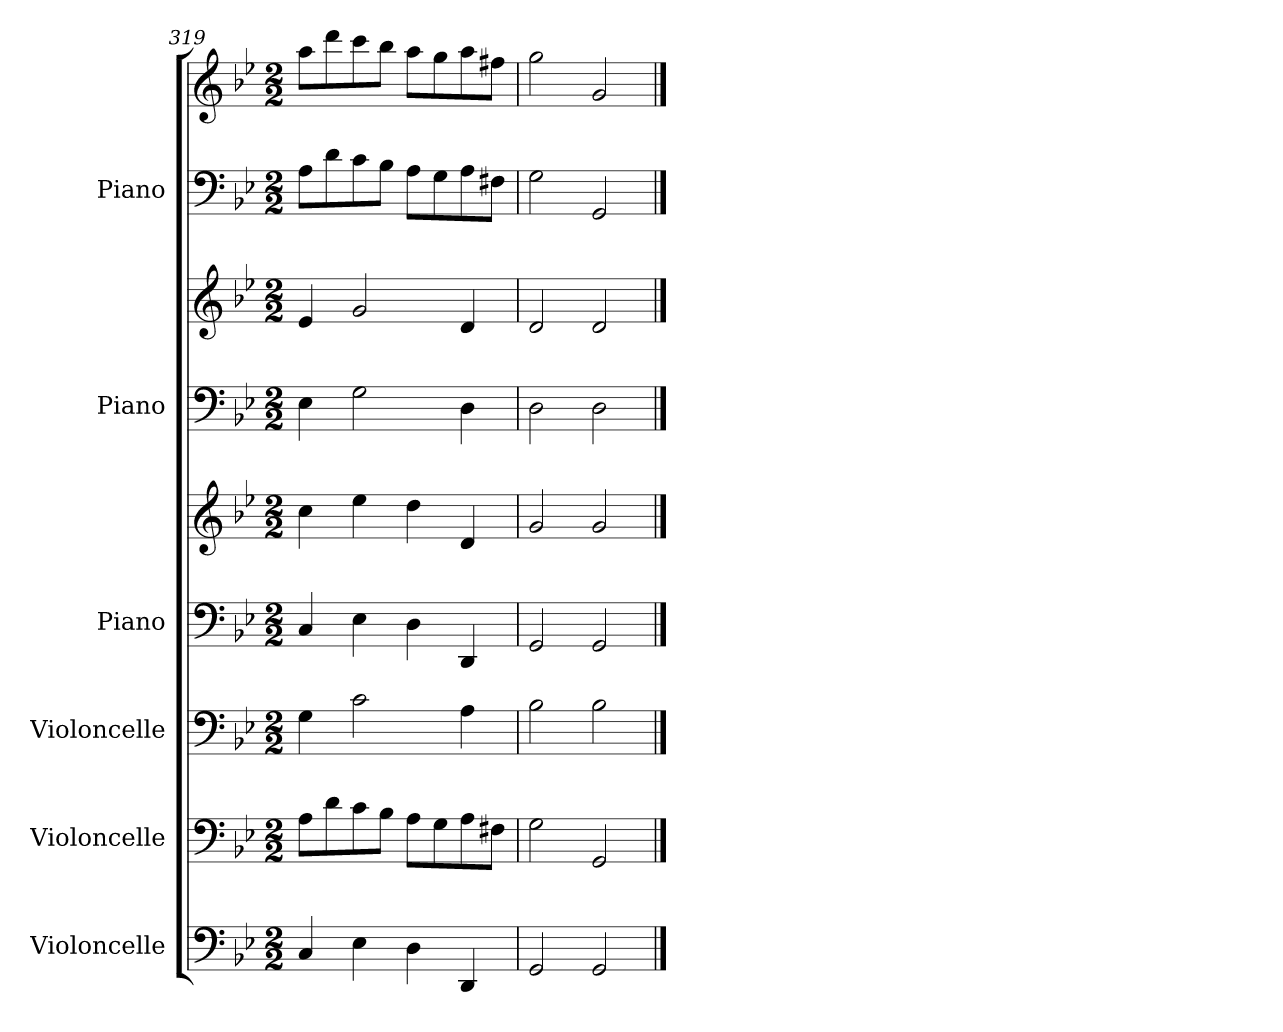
**kern	**kern	**kern	**kern	**kern	**kern	**kern	**kern	**kern
*part6	*part5	*part4	*part3	*part3	*part2	*part2	*part1	*part1
*staff9	*staff8	*staff7	*staff6	*staff5	*staff4	*staff3	*staff2	*staff1
*I"Violoncelle	*I"Violoncelle	*I"Violoncelle	*I"Piano	*	*I"Piano	*	*I"Piano	*
*I'Vlc	*I'Vlc	*I'Vlc	*I'Pia.	*	*I'Pia.	*	*I'Pia.	*
!!LO:PB:g=z
*clefF4	*clefF4	*clefF4	*clefF4	*clefG2	*clefF4	*clefG2	*clefF4	*clefG2
*k[b-e-]	*k[b-e-]	*k[b-e-]	*k[b-e-]	*k[b-e-]	*k[b-e-]	*k[b-e-]	*k[b-e-]	*k[b-e-]
*M2/2	*M2/2	*M2/2	*M2/2	*M2/2	*M2/2	*M2/2	*M2/2	*M2/2
=319	=319	=319	=319	=319	=319	=319	=319	=319
4C/	8A\L	4G\	4C/	4cc\	4E-\	4e-/	8A\L	8aa\L
.	8d\	.	.	.	.	.	8d\	8ddd\
4E-\	8c\	2c\	4E-\	4ee-\	2G\	2g/	8c\	8ccc\
.	8B-\J	.	.	.	.	.	8B-\J	8bb-\J
4D\	8A\L	.	4D\	4dd\	.	.	8A\L	8aa\L
.	8G\	.	.	.	.	.	8G\	8gg\
4DD/	8A\	4A\	4DD/	4d/	4D\	4d/	8A\	8aa\
.	8F#X\J	.	.	.	.	.	8F#X\J	8ff#X\J
=320	=320	=320	=320	=320	=320	=320	=320	=320
2GG/	2G\	2B-\	2GG/	2g/	2D\	2d/	2G\	2gg\
2GG/	2GG/	2B-\	2GG/	2g/	2D\	2d/	2GG/	2g/
==	==	==	==	==	==	==	==	==
*-	*-	*-	*-	*-	*-	*-	*-	*-
